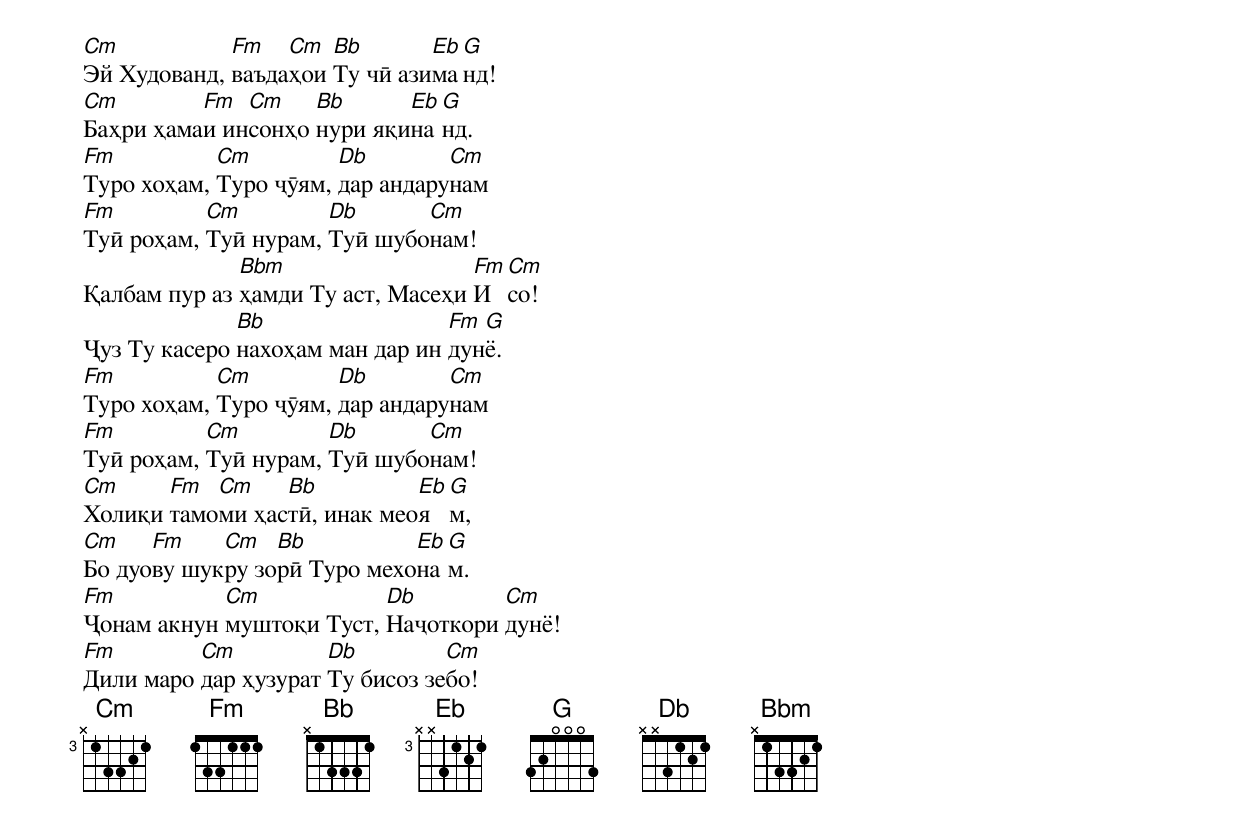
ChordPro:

[Cm]Эй Худованд, [Fm]ваъда[Cm]ҳои [Bb]Ту чӣ ази[Eb]ма[G]нд!
[Cm]Баҳри ҳама[Fm]и ин[Cm]сонҳо [Bb]нури яқи[Eb]на[G]нд.
[Fm]Туро хоҳам, [Cm]Туро ҷӯям, [Db]дар андару[Cm]нам
[Fm]Туӣ роҳам, [Cm]Туӣ нурам, [Db]Туӣ шубо[Cm]нам!
Қалбам пур аз [Bbm]ҳамди Ту аст, Масеҳи [Fm]И[Cm]со!
Ҷуз Ту касеро [Bb]нахоҳам ман дар ин [Fm]дун[G]ё.
[Fm]Туро хоҳам, [Cm]Туро ҷӯям, [Db]дар андару[Cm]нам
[Fm]Туӣ роҳам, [Cm]Туӣ нурам, [Db]Туӣ шубо[Cm]нам!
[Cm]Холиқи [Fm]тамо[Cm]ми ҳас[Bb]тӣ, инак мео[Eb]я[G]м,
[Cm]Бо дуо[Fm]ву шук[Cm]ру зо[Bb]рӣ Туро мехо[Eb]на[G]м.
[Fm]Ҷонам акнун [Cm]муштоқи Туст, [Db]Наҷоткори [Cm]дунё!
[Fm]Дили маро [Cm]дар ҳузурат [Db]Ту бисоз зе[Cm]бо!
